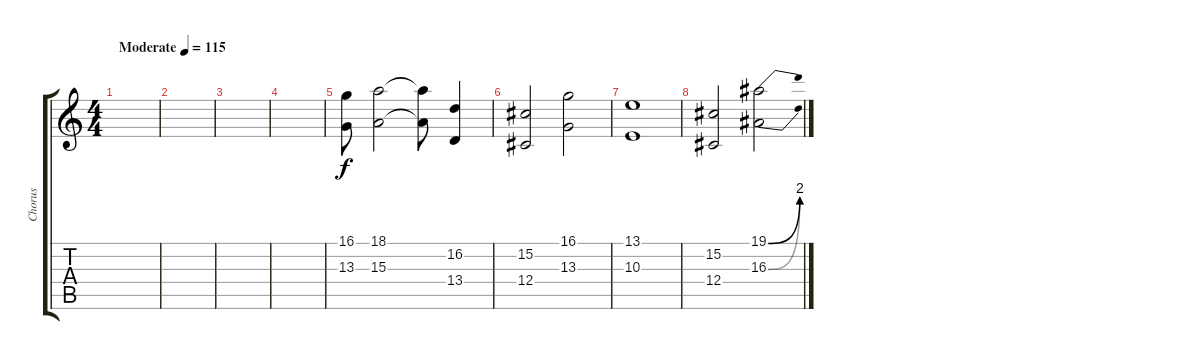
\track ("Chorus" "Chorus") {instrument choiraahs}
\staff {score tabs}
\tuning (Eb4 Bb3 Gb3 Db3 Ab2 Db2) {hide}
\ts (4 4)
\tempo (115 "Moderate")
\clef g2
\ks c
|
|
|
|
(16.1 13.3).8 (18.1 15.3).2 (18.1{t} 15.3{t}).8 (16.2 13.4).4 |
(15.2 12.4).2 (16.1 13.3).2 |
(13.1 10.3).1 |
(15.2 12.4).2 (19.1{be (bend 0 0 60 8)} 16.3{be (bend 0 0 60 8)}).2
